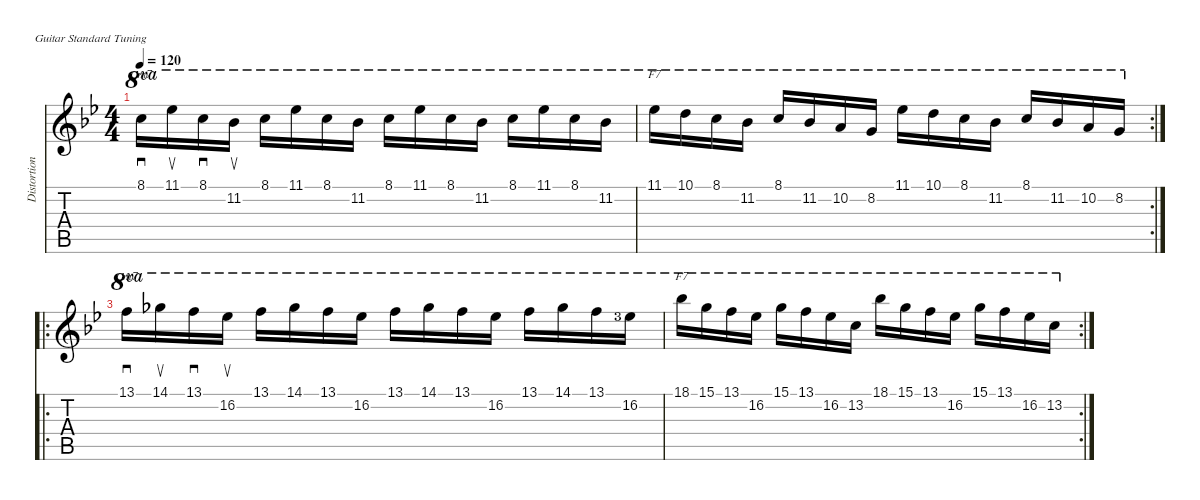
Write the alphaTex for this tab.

\defaultSystemsLayout 4
\hideDynamics
\bracketExtendMode nobrackets
\otherSystemsTrackNameOrientation horizontal
\defaultBarNumberDisplay FirstOfSystem
\track ("Distortion Guitar" "Distortion") {instrument distortionguitar}
\staff {score tabs}
\tuning (E4 B3 G3 D3 A2 E2)
\chord ("Cm7" 8 x x x x x) {firstfret 8 showdiagram false showfingering false}
\chord ("F7" 11 x x x x x) {firstfret 11 showdiagram false showfingering false}
\chord ("Cm7" 13 x x x x x) {firstfret 13 showdiagram false showfingering false}
\chord ("F7" 18 x x x x x) {firstfret 18 showdiagram false showfingering false}
\ts (4 4)
\tempo 120
\clef g2
\ks bb
8.1{acc forcenatural}.16{sd ch "Cm7" ot 8va dy mf instrument distortionguitar beam Down} 11.1{acc b}.16{su ot 8va beam Down} 8.1{acc forcenatural}.16{sd ot 8va beam Down} 11.2{acc b}.16{su ot 8va beam Down} 8.1{acc forcenatural}.16{ot 8va beam Down} 11.1{acc b}.16{ot 8va beam Down} 8.1{acc forcenatural}.16{ot 8va beam Down} 11.2{acc b}.16{ot 8va beam Down} 8.1{acc forcenatural}.16{ot 8va beam Down} 11.1{acc b}.16{ot 8va beam Down} 8.1{acc forcenatural}.16{ot 8va beam Down} 11.2{acc b}.16{ot 8va beam Down} 8.1{acc forcenatural}.16{ot 8va beam Down} 11.1{acc b}.16{ot 8va beam Down} 8.1{acc forcenatural}.16{ot 8va beam Down} 11.2{acc b}.16{ot 8va beam Down} |
\rc 2
11.1{acc b}.16{ch "F7" ot 8va beam Down} 10.1{acc forcenatural}.16{ot 8va beam Down} 8.1{acc forcenatural}.16{ot 8va beam Down} 11.2{acc b}.16{ot 8va beam Down} 8.1{acc forcenatural}.16{ot 8va beam Up} 11.2{acc b}.16{ot 8va beam Up} 10.2{acc forcenatural}.16{ot 8va beam Up} 8.2{acc forcenatural}.16{ot 8va beam Up} 11.1{acc b}.16{ot 8va beam Down} 10.1{acc forcenatural}.16{ot 8va beam Down} 8.1{acc forcenatural}.16{ot 8va beam Down} 11.2{acc b}.16{ot 8va beam Down} 8.1{acc forcenatural}.16{ot 8va beam Up} 11.2{acc b}.16{ot 8va beam Up} 10.2{acc forcenatural}.16{ot 8va beam Up} 8.2{acc forcenatural}.16{ot 8va beam Up} |
\ro
13.1{acc forcenatural}.16{sd ch "Cm7" ot 8va beam Down} 14.1{acc b}.16{su ot 8va beam Down} 13.1{acc forcenatural}.16{sd ot 8va beam Down} 16.2{acc b}.16{su ot 8va beam Down} 13.1{acc forcenatural}.16{ot 8va beam Down} 14.1{acc b}.16{ot 8va beam Down} 13.1{acc forcenatural}.16{ot 8va beam Down} 16.2{acc b}.16{ot 8va beam Down} 13.1{acc forcenatural}.16{ot 8va beam Down} 14.1{acc b}.16{ot 8va beam Down} 13.1{acc forcenatural}.16{ot 8va beam Down} 16.2{acc b}.16{ot 8va beam Down} 13.1{acc forcenatural}.16{ot 8va beam Down} 14.1{acc b}.16{ot 8va beam Down} 13.1{acc forcenatural}.16{ot 8va beam Down} 16.2{lf 4 acc b}.16{ot 8va beam Down} |
\rc 2
18.1{acc b}.16{ch "F7" ot 8va beam Down} 15.1{acc forcenatural}.16{ot 8va beam Down} 13.1{acc forcenatural}.16{ot 8va beam Down} 16.2{acc b}.16{ot 8va beam Down} 15.1{acc forcenatural}.16{ot 8va beam Down} 13.1{acc forcenatural}.16{ot 8va beam Down} 16.2{acc b}.16{ot 8va beam Down} 13.2{acc forcenatural}.16{ot 8va beam Down} 18.1{acc b}.16{ot 8va beam Down} 15.1{acc forcenatural}.16{ot 8va beam Down} 13.1{acc forcenatural}.16{ot 8va beam Down} 16.2{acc b}.16{ot 8va beam Down} 15.1{acc forcenatural}.16{ot 8va beam Down} 13.1{acc forcenatural}.16{ot 8va beam Down} 16.2{acc b}.16{ot 8va beam Down} 13.2{acc forcenatural}.16{ot 8va beam Down}
